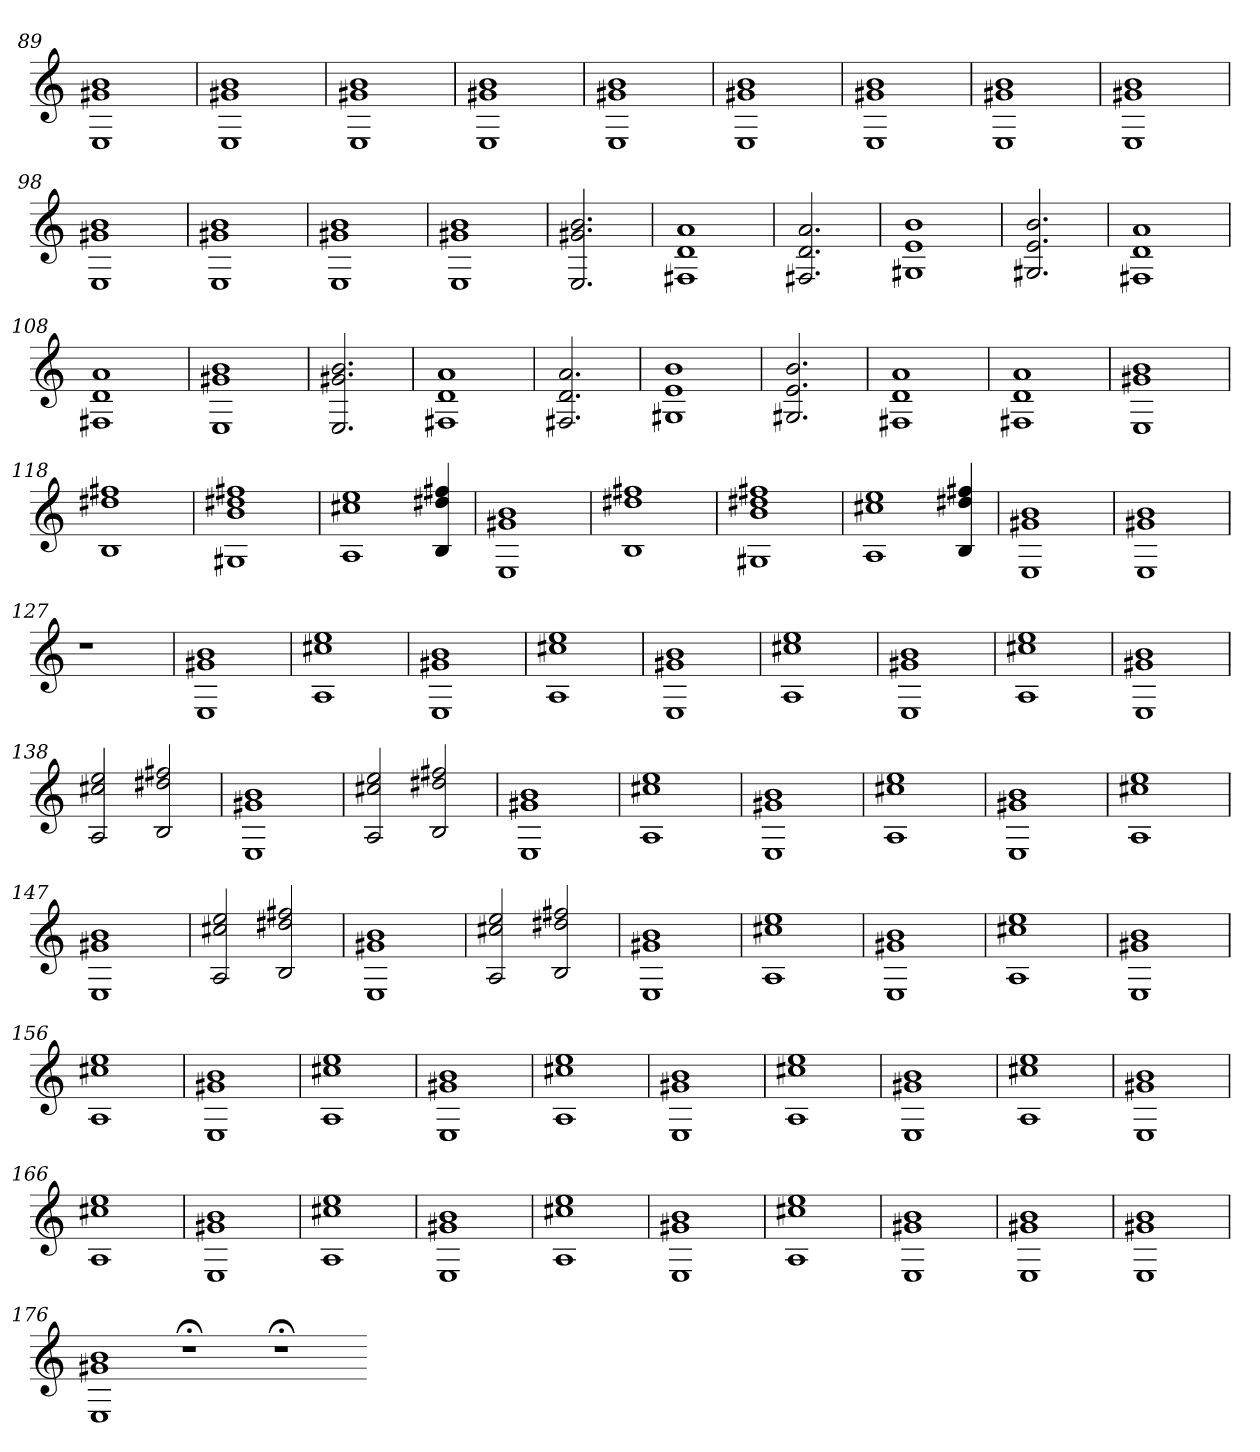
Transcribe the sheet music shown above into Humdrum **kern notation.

**kern
*part1
*staff1
=89
1E 1g#X 1b
=90
1E 1g#X 1b
=91
1E 1g#X 1b
=92
1E 1g#X 1b
=93
1E 1g#X 1b
=94
1E 1g#X 1b
=95
1E 1g#X 1b
=96
1E 1g#X 1b
=97
1E 1g#X 1b
=98
1E 1g#X 1b
=99
1E 1g#X 1b
=100
1E 1g#X 1b
=101
1E 1g#X 1b
=102
2.E 2.g#X 2.b
=103
1F#X 1d 1a
=104
2.F#X 2.d 2.a
=105
1G#X 1e 1b
=106
2.G#X 2.e 2.b
=107
1F#X 1d 1a
=108
1F#X 1d 1a
=109
1E 1g#X 1b
=110
2.E 2.g#X 2.b
=111
1F#X 1d 1a
=112
2.F#X 2.d 2.a
=113
1G#X 1e 1b
=114
2.G#X 2.e 2.b
=115
1F#X 1d 1a
=116
1F#X 1d 1a
=117
1E 1g#X 1b
=118
1B 1dd#X 1ff#X
=119
1G#X 1b 1dd#X 1ff#X
=120
1A 1cc#X 1ee
4B 4dd#X 4ff#X
=121
1E 1g#X 1b
=122
1B 1dd#X 1ff#X
=123
1G#X 1b 1dd#X 1ff#X
=124
1A 1cc#X 1ee
4B 4dd#X 4ff#X
=125
1E 1g#X 1b
=126
1E 1g#X 1b
=127
1r
=128
1r
=129
1E 1g#X 1b
=130
1A 1cc#X 1ee
=131
1E 1g#X 1b
=132
1A 1cc#X 1ee
=133
1E 1g#X 1b
=134
1A 1cc#X 1ee
=135
1E 1g#X 1b
=136
1A 1cc#X 1ee
=137
1E 1g#X 1b
=138
2A 2cc#X 2ee
2B 2dd#X 2ff#X
=139
1E 1g#X 1b
=140
2A 2cc#X 2ee
2B 2dd#X 2ff#X
=141
1E 1g#X 1b
=142
1A 1cc#X 1ee
=143
1E 1g#X 1b
=144
1A 1cc#X 1ee
=145
1E 1g#X 1b
=146
1A 1cc#X 1ee
=147
1E 1g#X 1b
=148
2A 2cc#X 2ee
2B 2dd#X 2ff#X
=149
1E 1g#X 1b
=150
2A 2cc#X 2ee
2B 2dd#X 2ff#X
=151
1E 1g#X 1b
=152
1A 1cc#X 1ee
=153
1E 1g#X 1b
=154
1A 1cc#X 1ee
=155
1E 1g#X 1b
=156
1A 1cc#X 1ee
=157
1E 1g#X 1b
=158
1A 1cc#X 1ee
=159
1E 1g#X 1b
=160
1A 1cc#X 1ee
=161
1E 1g#X 1b
=162
1A 1cc#X 1ee
=163
1E 1g#X 1b
=164
1A 1cc#X 1ee
=165
1E 1g#X 1b
=166
1A 1cc#X 1ee
=167
1E 1g#X 1b
=168
1A 1cc#X 1ee
=169
1E 1g#X 1b
=170
1A 1cc#X 1ee
=171
1E 1g#X 1b
=172
1A 1cc#X 1ee
=173
1E 1g#X 1b
=174
1E 1g#X 1b
=175
1E 1g#X 1b
=176
1E 1g#X 1b
1r;<
1r;<
=-
*-
